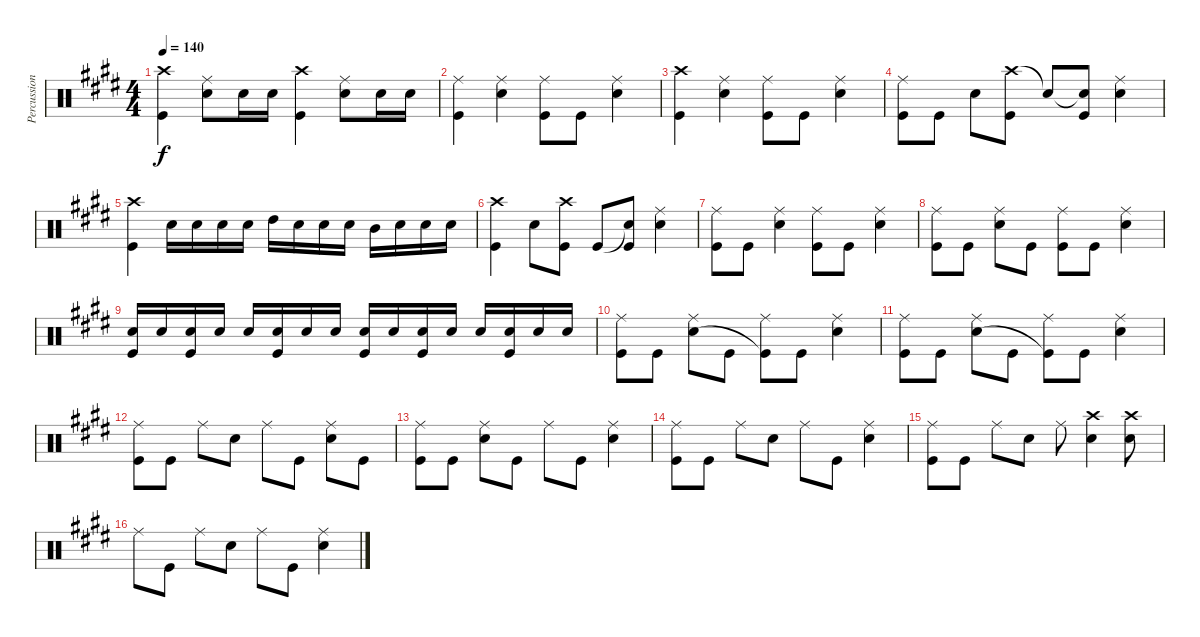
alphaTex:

\track ("Percussion" "Percussion") {instrument percussion}
\staff {score}
\articulation defaults
\ts (4 4)
\tempo 140
\clef neutral
\ks e
("Crash high (hit)" "Kick (hit)").4{dy f} ("Ride (middle)" "Snare (hit) 2").8 "Snare (hit) 2".16 "Snare (hit) 2".16 ("Crash high (hit)" "Kick (hit)").4 ("Ride (middle)" "Snare (hit) 2").8 "Snare (hit) 2".16 "Snare (hit) 2".16 |
("Ride (middle)" "Kick (hit)").4 ("Ride (middle)" "Snare (hit) 2").4 ("Ride (middle)" "Kick (hit)").8 "Kick (hit)".8 ("Ride (middle)" "Snare (hit) 2").4 |
("Crash high (hit)" "Kick (hit)").4 ("Ride (middle)" "Snare (hit) 2").4 ("Ride (middle)" "Kick (hit)").8 "Kick (hit)".8 ("Ride (middle)" "Snare (hit) 2").4 |
("Ride (middle)" "Kick (hit)").8 "Kick (hit)".8 "Snare (hit) 2".8 ("Crash high (hit)" "Kick (hit)").8 "Snare (hit)"{t}.8 ("Snare (hit)"{t} "Kick (hit)").8 ("Ride (middle)" "Snare (hit) 2").4 |
("Crash high (hit)" "Kick (hit)").4 "Snare (hit) 2".16 "Snare (hit) 2".16 "Snare (hit) 2".16 "Snare (hit) 2".16 "High Tom (hit)".16 "Snare (hit) 2".16 "Snare (hit) 2".16 "Snare (hit) 2".16 "Mid Tom (hit)".16 "Snare (hit) 2".16 "Snare (hit) 2".16 "Snare (hit) 2".16 |
("Crash high (hit)" "Kick (hit)").4 "Snare (hit) 2".8 ("Crash high (hit)" "Kick (hit)").8 "Kick (hit)".8 ("Snare (hit)"{t} "Kick (hit)").8 ("Ride (middle)" "Snare (hit) 2").4 |
("Ride (middle)" "Kick (hit)").8 "Kick (hit)".8 ("Ride (middle)" "Snare (hit) 2").4 ("Ride (middle)" "Kick (hit)").8 "Kick (hit)".8 ("Ride (middle)" "Snare (hit) 2").4 |
("Ride (middle)" "Kick (hit)").8 "Kick (hit)".8 ("Ride (middle)" "Snare (hit) 2").8 "Kick (hit)".8 ("Ride (middle)" "Kick (hit)").8 "Kick (hit)".8 ("Ride (middle)" "Snare (hit) 2").4 |
("Snare (hit) 2" "Kick (hit)").16 "Snare (hit) 2".16 ("Snare (hit) 2" "Kick (hit)").16 "Snare (hit) 2".16 "Snare (hit) 2".16 ("Snare (hit) 2" "Kick (hit)").16 "Snare (hit) 2".16 "Snare (hit) 2".16 ("Snare (hit) 2" "Kick (hit)").16 "Snare (hit) 2".16 ("Snare (hit) 2" "Kick (hit)").16 "Snare (hit) 2".16 "Snare (hit) 2".16 ("Snare (hit) 2" "Kick (hit)").16 "Snare (hit) 2".16 "Snare (hit) 2".16 |
("Ride (middle)" "Kick (hit)").8 "Kick (hit)".8 ("Ride (middle)" "Snare (hit) 2").8 "Kick (hit)".8 ("Ride (middle)" "Kick (hit)"{t}).8 "Kick (hit)".8 ("Ride (middle)" "Snare (hit) 2").4 |
("Ride (middle)" "Kick (hit)").8 "Kick (hit)".8 ("Ride (middle)" "Snare (hit) 2").8 "Kick (hit)".8 ("Ride (middle)" "Kick (hit)"{t}).8 "Kick (hit)".8 ("Ride (middle)" "Snare (hit) 2").4 |
("Ride (middle)" "Kick (hit)").8 "Kick (hit)".8 "Ride (middle)".8 "Snare (hit) 2".8 "Ride (middle)".8 "Kick (hit)".8 ("Ride (middle)" "Snare (hit) 2").8 "Kick (hit)".8 |
("Ride (middle)" "Kick (hit)").8 "Kick (hit)".8 ("Ride (middle)" "Snare (hit) 2").8 "Kick (hit)".8 "Ride (middle)".8 "Kick (hit)".8 ("Ride (middle)" "Snare (hit) 2").4 |
("Ride (middle)" "Kick (hit)").8 "Kick (hit)".8 "Ride (middle)".8 "Snare (hit) 2".8 "Ride (middle)".8 "Kick (hit)".8 ("Ride (middle)" "Snare (hit) 2").4 |
("Ride (middle)" "Kick (hit)").8 "Kick (hit)".8 "Ride (middle)".8 "Snare (hit) 2".8 "Ride (middle)".8 ("Crash high (hit)" "Snare (hit) 2").4 ("Crash high (hit)" "Snare (hit) 2").8 |
"Ride (middle)".8 "Kick (hit)".8 "Ride (middle)".8 "Snare (hit) 2".8 "Ride (middle)".8 "Kick (hit)".8 ("Ride (middle)" "Snare (hit) 2").4
